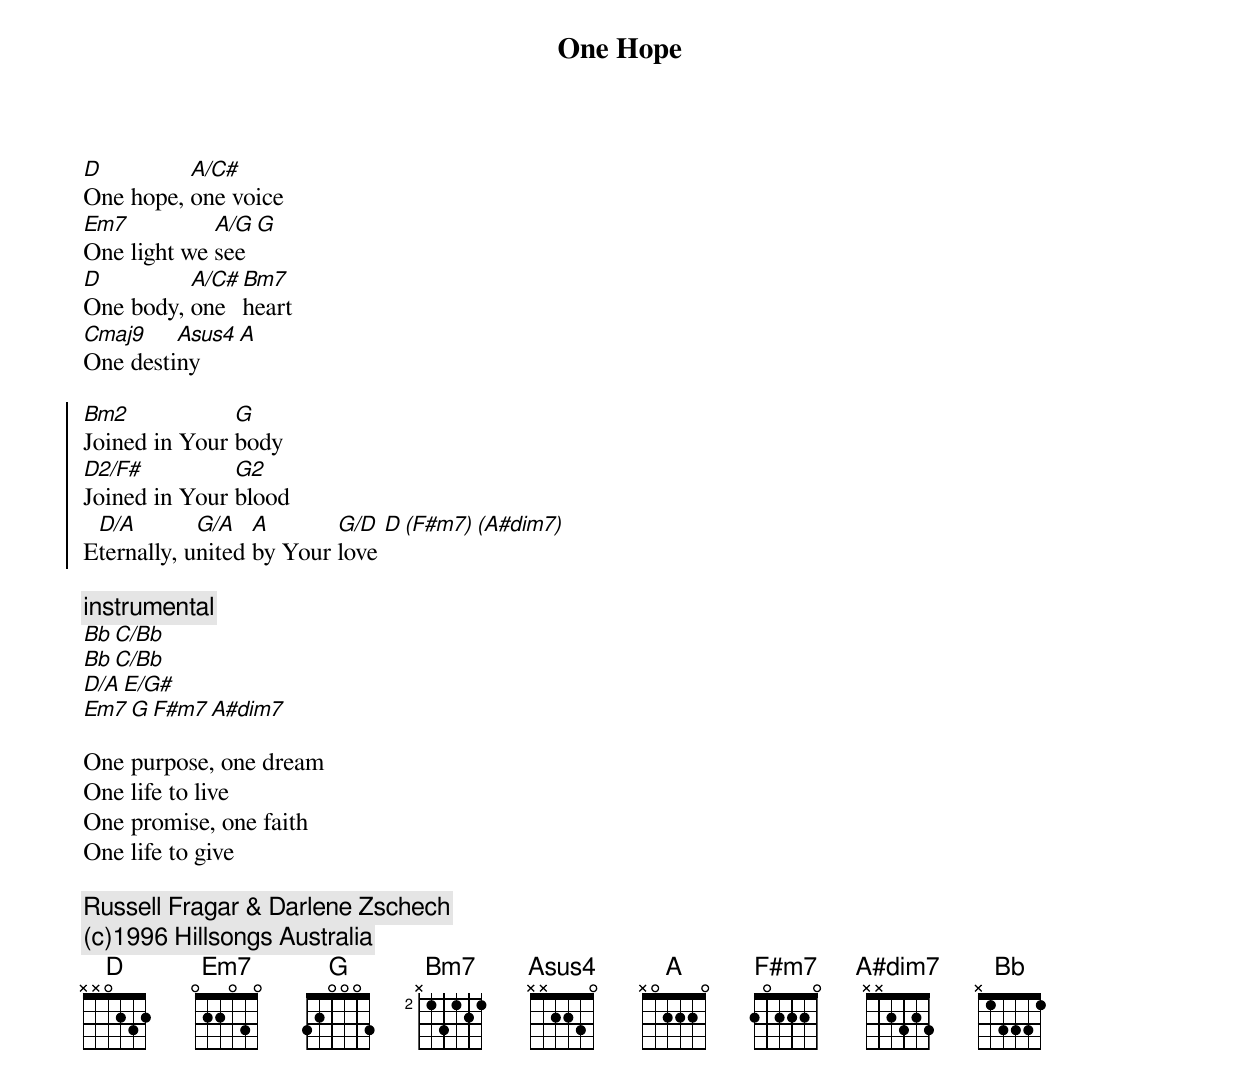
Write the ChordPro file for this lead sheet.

{t:One Hope}
[D]One hope, [A/C#]one voice
[Em7]One light we [A/G]see [G]
[D]One body, [A/C#]one [Bm7]heart
[Cmaj9]One desti[Asus4]ny [A]

{soc}
[Bm2]Joined in Your [G]body
[D2/F#]Joined in Your [G2]blood
E[D/A]ternally, u[G/A]nited [A]by Your [G/D]love [D][(F#m7)][(A#dim7)]
{eoc}

{c:instrumental}
[Bb][C/Bb]
[Bb][C/Bb]
[D/A][E/G#]
[Em7][G][F#m7][A#dim7]

One purpose, one dream
One life to live
One promise, one faith
One life to give

{c:Russell Fragar & Darlene Zschech}
{c:(c)1996 Hillsongs Australia}
